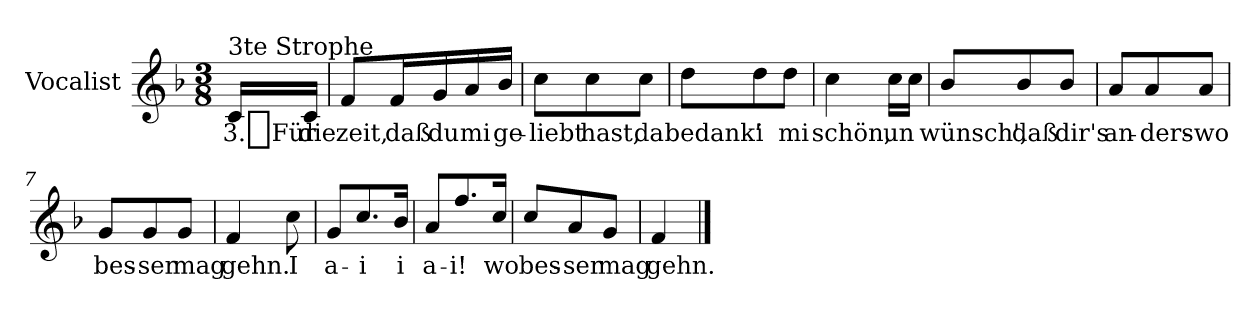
**kern	**text
*part1	*part1
*staff1	*staff1
*I"Vocalist	*
*k[b-]	*
*F:	*
*M3/8	*
=	=
!LO:TX:a:t=3te Strophe	!
16cLL	3._Für
16cJJ	die
=1	=1
8fL	zeit,
16fL	daß
16g	du
16a	mi
16b-/JJ	ge-
=2	=2
8ccL	-liebt
8cc	hast,
8ccJ	da
=3	=3
8ddL	bedank'
8dd	i
8ddJ	mi
=4	=4
4cc	schön,
16ccLL	un
16ccJJ	.
=5	=5
8b-/L	wünsch',
8b-/	daß
8b-/J	dir's
=6	=6
8aL	an-
8a	-ders-
8aJ	-wo
=7	=7
8gL	bes-
8g	-ser
8gJ	mag
=8	=8
4f	gehn.
8cc	I
=9	=9
8gL	a-
8.cc/	-i
16b-/Jk	i
=10	=10
8aL	a-
8.ff/	-i!
16cc/Jk	wo
=11	=11
8cc/L	bes-
8a	-ser
8gJ	mag
=12	=12
4f	gehn.
==	==
*-	*-
